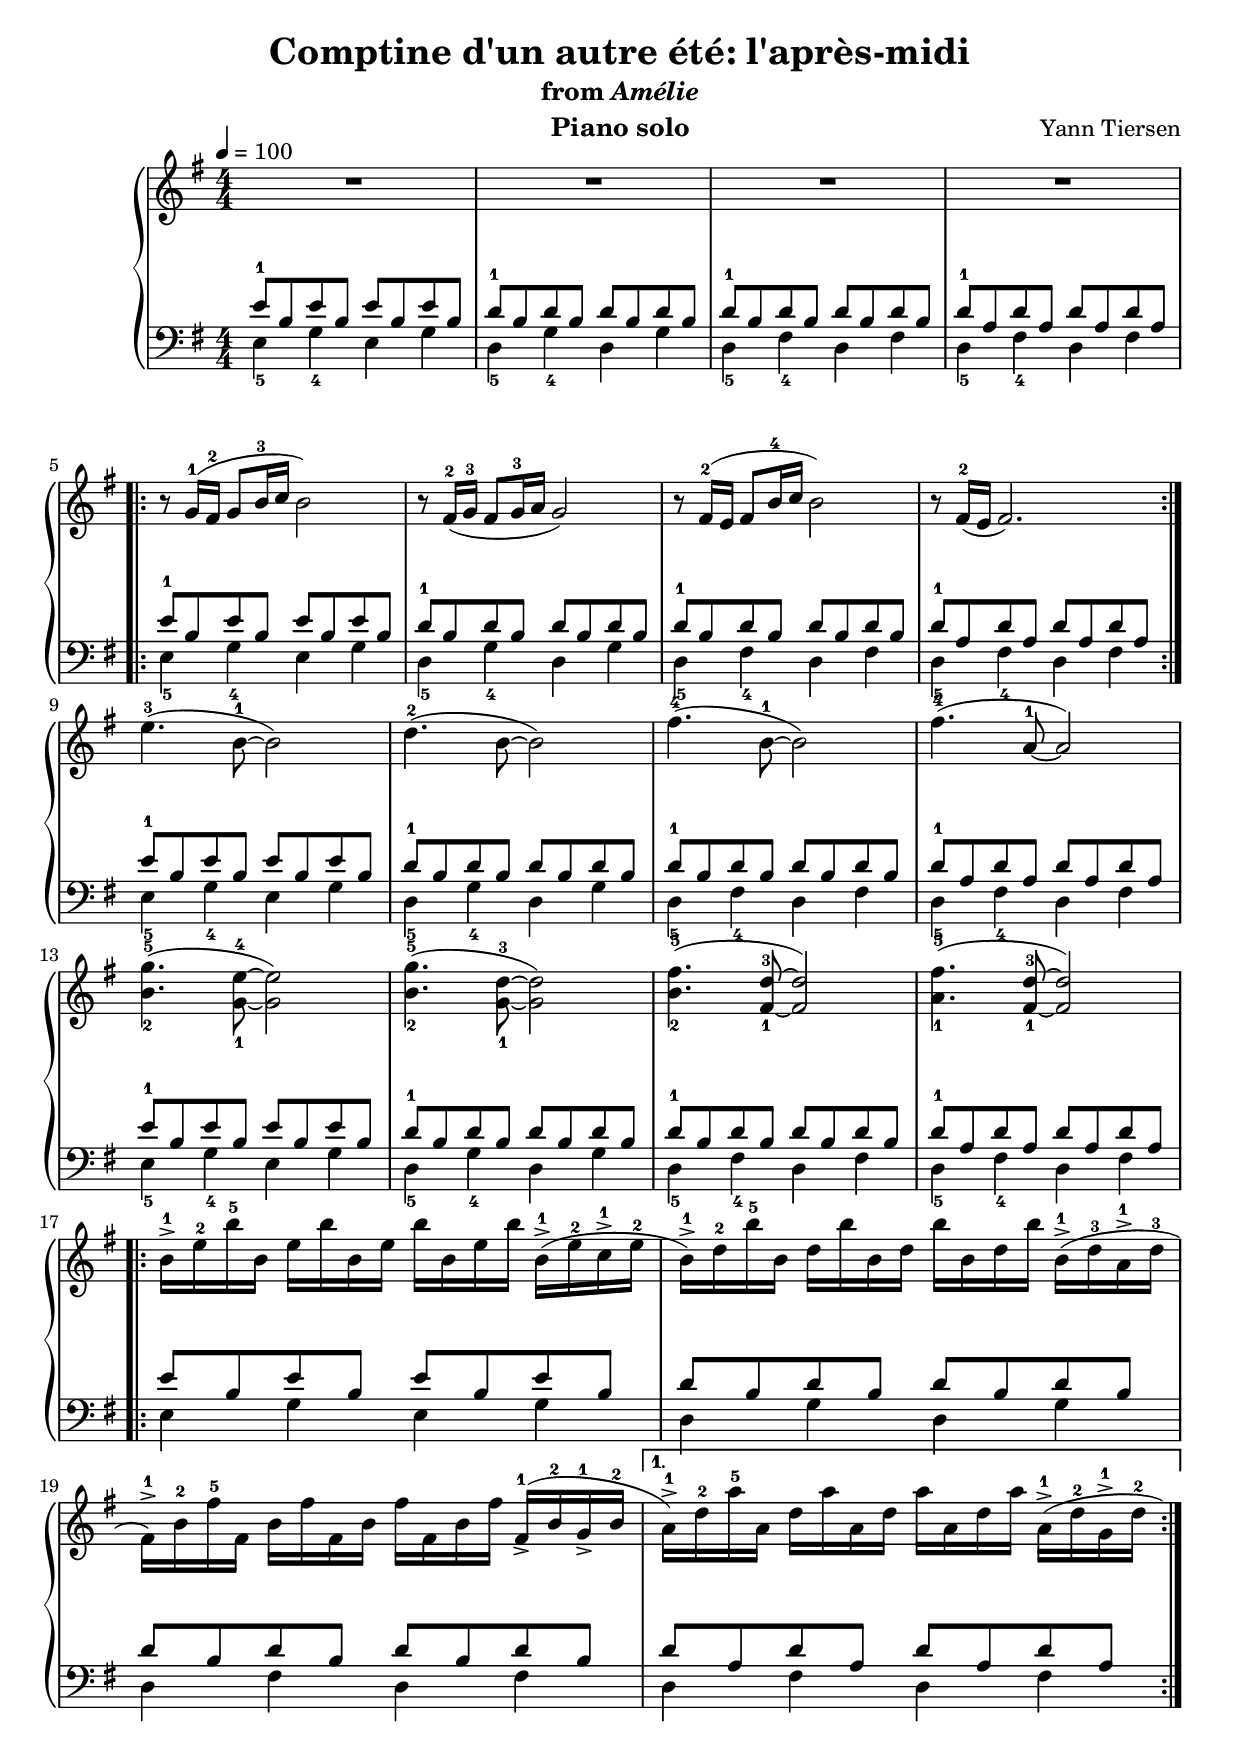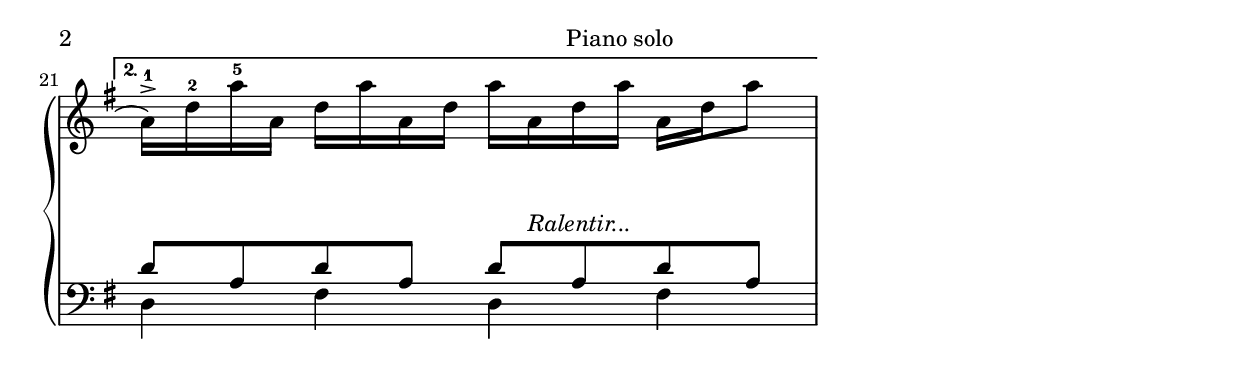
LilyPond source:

\version "2.12.2"

\header {
  title = "Comptine d'un autre été: l'après-midi"
  subtitle = \markup { "from" \italic "Amélie" }
  composer = "Yann Tiersen"
  instrument = "Piano solo"
}

global = {
  \tempo 4 = 100
  \key e \minor
  \time 4/4
  \numericTimeSignature
}

upper = \relative c'' {
  \clef treble
  R1*4
  \break

  \repeat volta 2 {
    r8 g16-1( fis-2 g8 b16-3 c b2)
    r8 fis16-2( g-3 fis8 g16-3 a g2)
    r8 fis16-2( e fis8 b16-4 c b2)
    r8 fis16-2( e fis2.)
  }
  \break

  e'4.-3( b8-1~ b2)
  d4.-2( b8~ b2)
  fis'4.-4( b,8-1~ b2)
  fis'4.-4( a,8-1~ a2)
  \break

  <b-2 g'-5>4.( <g-1 e'-4>8~ <g e'>2)
  <b-2 g'-5>4.( <g-1 d'-3>8~ <g d'>2)
  <b-2 fis'-5>4.( <fis-1 d'-3>8~ <fis d'>2)
  <a-1 fis'-5>4.( <fis-1 d'-3>8~ <fis d'>2)
  \break

  \repeat volta 2 {
    b16-1-> e-2 b'-5 b, e b' b, e b' b, e b' b,-1->( e-2 c-1-> e-2
    b-1->) d-2 b'-5 b, d b' b, d b' b, d b' b,-1->( d-3 a-1-> d-3
    \break

    fis,-1->) b-2 fis'-5 fis, b fis' fis, b fis' fis, b fis' fis,-1->( b-2 g-1-> b-2
  }
  \alternative {
    {
      a-1->) d-2 a'-5 a, d a' a, d a' a, d a' a,-1->( d-2 g,-1-> d'-2
      \break
    }
    { a-1->) d-2 a'-5 a, d a' a, d a' a, d a' a, d a'8 }
  }
}

foo = {
  \relative c' {
    <<
      {
        e8-1 b e b e b e b
        d-1 b d b d b d b
        d-1 b d b d b d b
        d-1 a d a d a d a
      }
    \\
      {
        e4-5 g-4 e g
        d-5 g-4 d g
        d-5 fis-4 d fis
        d-5 fis-4 d fis
      }
    >>
  }
}

lower = \relative c' {
  \clef bass
  \foo
  \repeat volta 2 { \foo }
  \foo
  \foo
  \repeat volta 2 {
    <<
      {
        e8 b e b e b e b
        d b d b d b d b
        d b d b d b d b
      }
    \\
      {
        e,4 g e g
        d g d g
        d fis d fis
      }
    >>
  }
  \alternative {
    {
      <<
        { d'8 a d a d a d a }
      \\
        { d,4 fis d fis }
      >>
    }
    {
      <<
        { d'8 a d a d a d a }
      \\
        { d,4 fis d fis }
      >>
    }
  }
}

dynamics = {
  s1\p
  s32 s32*29\< s32\! s32
  s1
  s32 s32*29\> s32\! s32

  \repeat volta 2 {
    s8 s8\mf s2.
    s16 s16\< s16*2 s16\!\> s16*4 s16\! s16*6
    s16 s16\< s16*2 s16\!\> s16*4 s16\! s16*6
    s16\> s16*14 s16\!
  }

  s1\p
  s16\< s16*14 s16\!
  s1
  s16\> s16*14 s16\!

  s1\mf
  s16\< s16*14 s16\!
  s1
  s16\> s16*14 s16\!

  \repeat volta 2 {
    s1\mf
    s16\< s16*14 s16\!
    s1
  }
  \alternative {
    { s16\> s16*14 s16\! }
    { s16\> s16*6 s16\! s16 s16-"Ralentir..." s16*7 }
  }
}

pedal = {
}

\score {
  \new PianoStaff = "PianoStaff_pf" <<
    \new Staff = "Staff_pfUpper" << \global \upper >>
    \new Dynamics = "Dynamics_pf" \dynamics
    \new Staff = "Staff_pfLower" << \global \lower >>
    \new Dynamics = "pedal" \pedal
  >>

  \layout {
    % define Dynamics context
    \context {
      \type "Engraver_group"
      \name Dynamics
      \alias Voice
      \consists "Output_property_engraver"
      \consists "Piano_pedal_engraver"
      \consists "Script_engraver"
      \consists "New_dynamic_engraver"
      \consists "Dynamic_align_engraver"
      \consists "Text_engraver"
      \consists "Skip_event_swallow_translator"
      \consists "Axis_group_engraver"

      pedalSustainStrings = #'("Ped." "*Ped." "*")
      pedalUnaCordaStrings = #'("una corda" "" "tre corde")
      \override DynamicLineSpanner #'Y-offset = #0
      \override TextScript #'font-shape = #'italic
      \override VerticalAxisGroup #'minimum-Y-extent = #'(-1 . 1)
    }
    % modify PianoStaff context to accept Dynamics context
    \context {
      \PianoStaff
      \accepts Dynamics
    }
  }
}

\score {
  \unfoldRepeats {
    \new PianoStaff = "PianoStaff_pf" <<
      \new Staff = "Staff_pfUpper" << \global \upper \dynamics \pedal >>
      \new Staff = "Staff_pfLower" << \global \lower \dynamics \pedal >>
    >>
  }
  \midi { }
}
